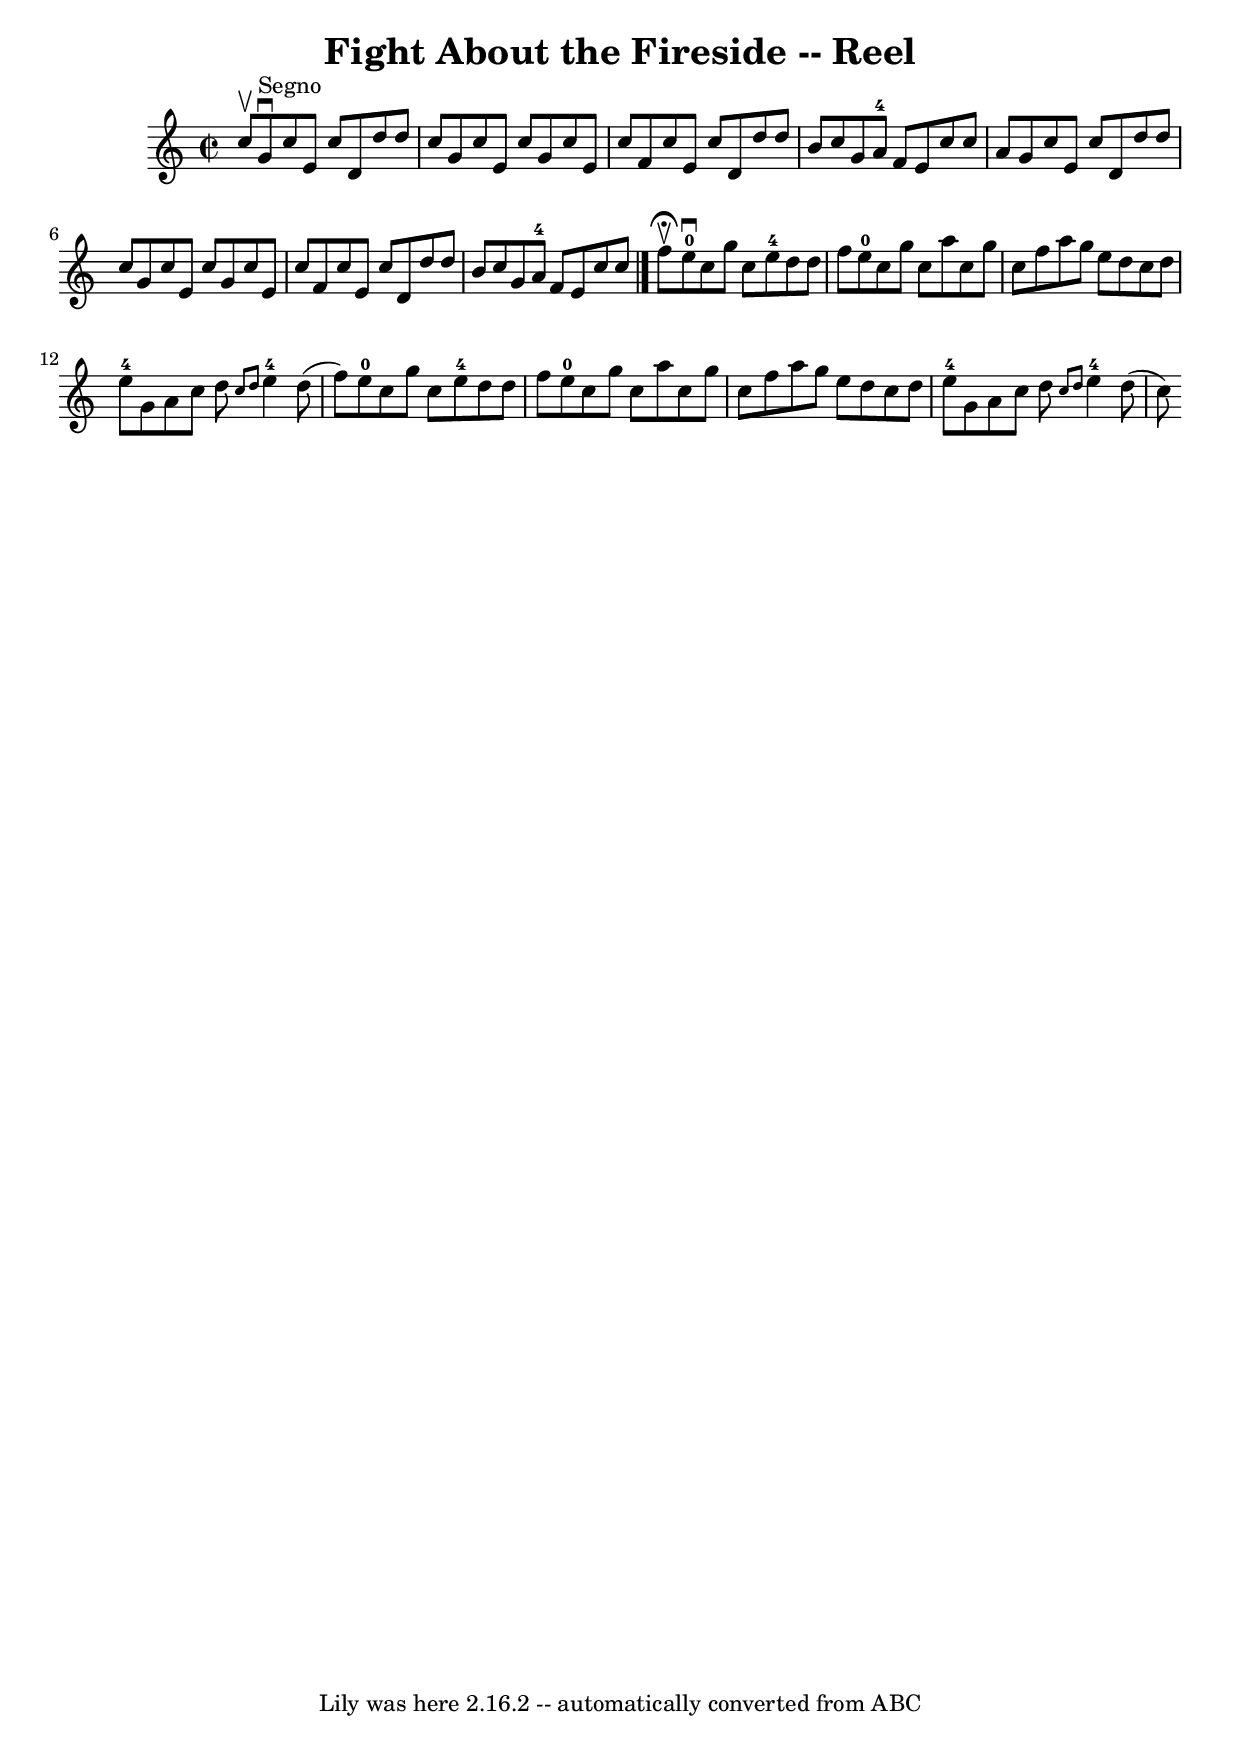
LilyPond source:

\version "2.16.2"
\include "Mammoth.ily"
\header {
  %% book = "Ryan's Mammoth Collection"
  crossRefNumber = "1"
  footnotes = "\\\\358"
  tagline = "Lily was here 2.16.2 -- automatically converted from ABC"
  title = "Fight About the Fireside -- Reel"

}
voicedefault =  {


  \override Staff.TimeSignature #'style = #'C
  \time 2/2    \key c \major c''8^\upbow     |
  g'8^"Segno"^\downbow c''8 e'8 c''8 d'8 d''8 d''8 c''8     |
  g'8 c''8 e'8 c''8 g'8 c''8 e'8 c''8     |
  f'8 c''8 e'8 c''8 d'8 d''8 d''8 b'8     |
  c''8 g'8 a'8-4 f'8 e'8 c''8 c''8 a'8     |
  g'8 c''8 e'8 c''8 d'8 d''8 d''8 c''8     |
  g'8 c''8 e'8 c''8 g'8 c''8 e'8 c''8     |
  f'8 c''8 e'8 c''8 d'8 d''8 d''8 b'8     |
  c''8 g'8 a'8-4 f'8 e'8 c''8 c''8       \bar "|." f''8^\fermata^\upbow  |
  e''8-0^\downbow c''8 g''8 c''8 e''8-4 d''8 d''8 f''8     |
  e''8-0 c''8 g''8 c''8 a''8 c''8 g''8 c''8     |
  f''8 a''8 g''8 e''8 d''8 c''8 d''8 e''8-4    |
  g'8       a'8 c''8 d''8  \grace { c''8 d''8   			} e''4-4 d''8 (f''8)     |
  e''8-0 c''8 g''8 c''8 e''8-4 d''8 d''8 f''8     |
  e''8-0 c''8 g''8 c''8 a''8 c''8 g''8 c''8     |
  f''8 a''8 g''8 e''8 d''8 c''8 d''8 e''8-4    |
  g'8 a'8 c''8 d''8  \grace { c''8  			      d''8   			 } e''4-4 d''8 (c''8)       \bar "  |."   

}

\score{
  <<

    \context Staff="default"
    {
      \voicedefault 
      
 }

  >>
  \layout {
    
 }
  \midi {
 }

}
